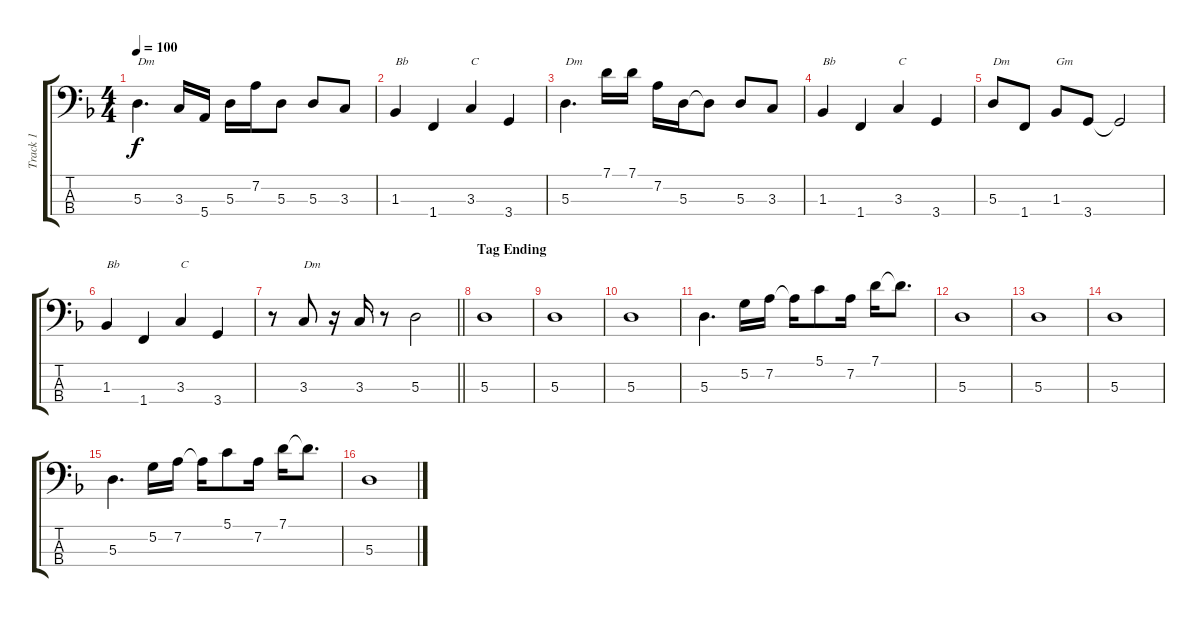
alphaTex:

\track ("Track 1" "Track 1") {instrument electricbassfinger}
\staff {score tabs}
\tuning (G2 D2 A1 E1) {hide}
\ts (4 4)
\tempo 100
\clef f4
\ks dminor
5.3.4{d txt "Dm" dy f} 3.3.16 5.4.16 5.3.16 7.2.16 5.3.8 5.3.8 3.3.8 |
1.3.4{txt "Bb"} 1.4.4 3.3.4{txt "C"} 3.4.4 |
5.3.4{d txt "Dm"} 7.1.16 7.1.16 7.2.16 5.3.16 5.3{t}.8 5.3.8 3.3.8 |
1.3.4{txt "Bb"} 1.4.4 3.3.4{txt "C"} 3.4.4 |
5.3.8{txt "Dm"} 1.4.8 1.3.8{txt "Gm"} 3.4.8 3.4{t}.2 |
1.3.4{txt "Bb"} 1.4.4 3.3.4{txt "C"} 3.4.4 |
\barLineRight lightlight
r.8 3.3.8{txt "Dm"} r.16 3.3.16 r.8 5.3.2 |
\section ("" "Tag Ending")
5.3.1 |
5.3.1 |
5.3.1 |
5.3.4{d} 5.2.16 7.2.16 7.2{t}.16 5.1.8 7.2.16 7.1.16 7.1{t}.8{d} |
5.3.1 |
5.3.1 |
5.3.1 |
5.3.4{d} 5.2.16 7.2.16 7.2{t}.16 5.1.8 7.2.16 7.1.16 7.1{t}.8{d} |
5.3.1
